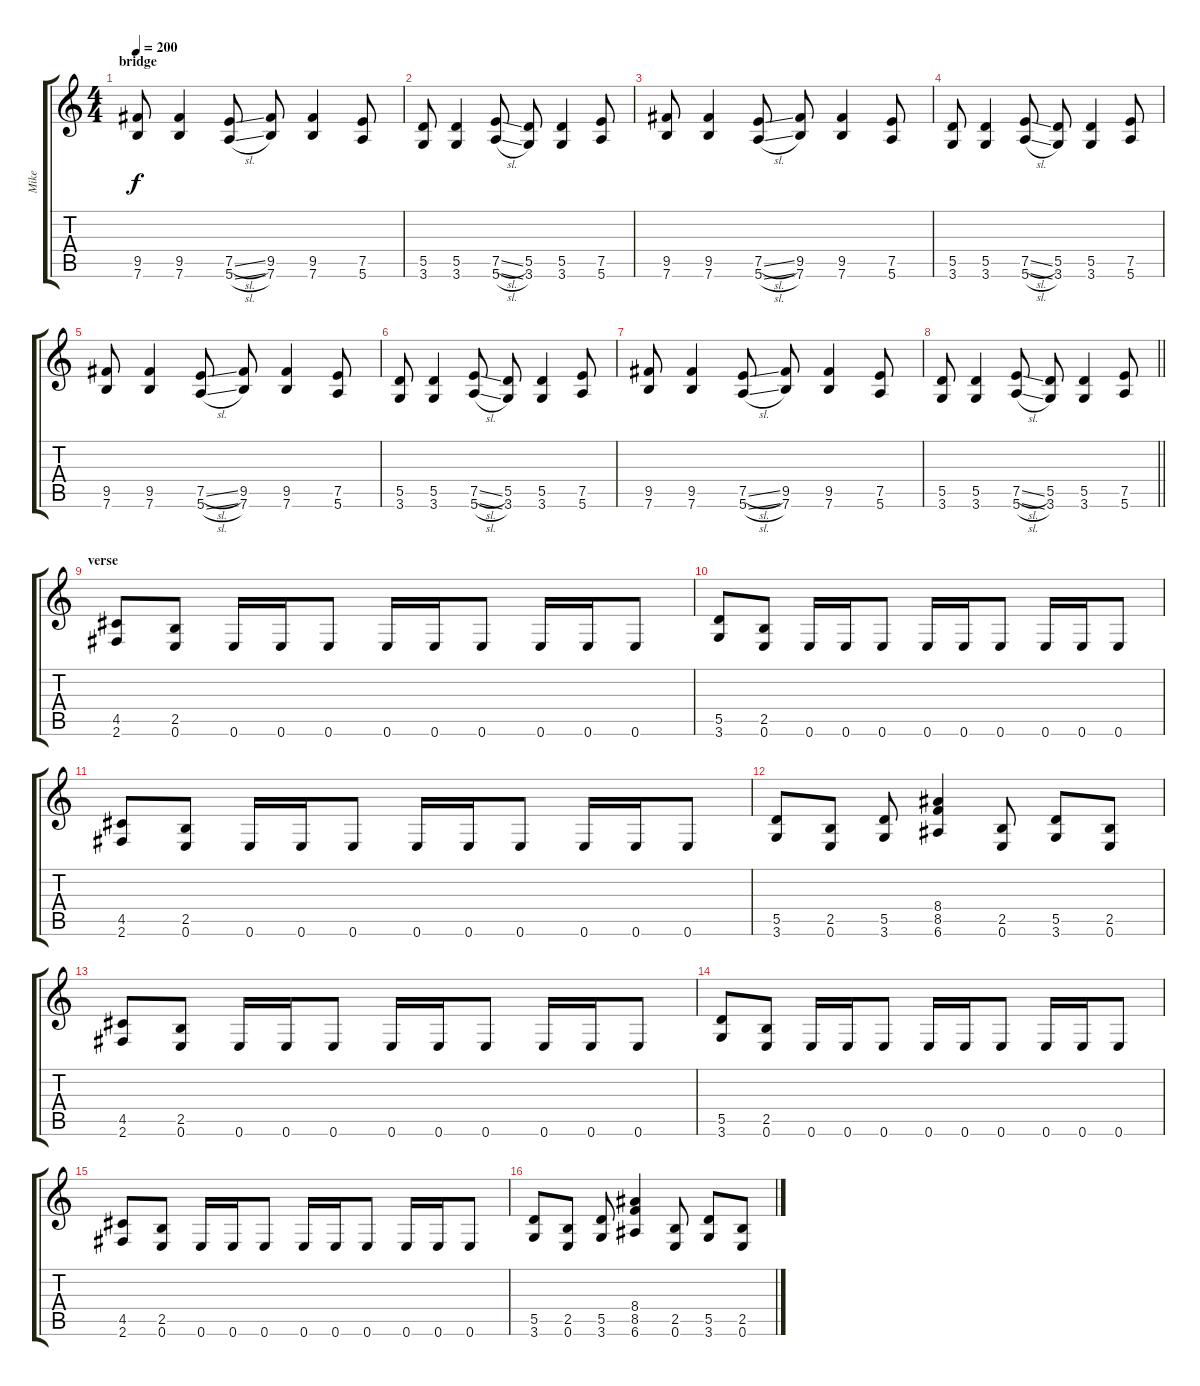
\track ("Mike" "Mike") {instrument overdrivenguitar}
\staff {score tabs}
\tuning (E4 B3 G3 D3 A2 E2) {hide}
\ts (4 4)
\section ("" "bridge")
\tempo 200
\clef g2
\ks c
(9.5 7.6).8{dy f} (9.5 7.6).4 (7.5{sl} 5.6{sl}).8 (9.5 7.6).8 (9.5 7.6).4 (7.5 5.6).8 |
(5.5 3.6).8 (5.5 3.6).4 (7.5{sl} 5.6{sl}).8 (5.5 3.6).8 (5.5 3.6).4 (7.5 5.6).8 |
(9.5 7.6).8 (9.5 7.6).4 (7.5{sl} 5.6{sl}).8 (9.5 7.6).8 (9.5 7.6).4 (7.5 5.6).8 |
(5.5 3.6).8 (5.5 3.6).4 (7.5{sl} 5.6{sl}).8 (5.5 3.6).8 (5.5 3.6).4 (7.5 5.6).8 |
(9.5 7.6).8 (9.5 7.6).4 (7.5{sl} 5.6{sl}).8 (9.5 7.6).8 (9.5 7.6).4 (7.5 5.6).8 |
(5.5 3.6).8 (5.5 3.6).4 (7.5{sl} 5.6{sl}).8 (5.5 3.6).8 (5.5 3.6).4 (7.5 5.6).8 |
(9.5 7.6).8 (9.5 7.6).4 (7.5{sl} 5.6{sl}).8 (9.5 7.6).8 (9.5 7.6).4 (7.5 5.6).8 |
\barLineRight lightlight
(5.5 3.6).8 (5.5 3.6).4 (7.5{sl} 5.6{sl}).8 (5.5 3.6).8 (5.5 3.6).4 (7.5 5.6).8 |
\section ("" "verse")
(4.5 2.6).8 (2.5 0.6).8 0.6.16 0.6.16 0.6.8 0.6.16 0.6.16 0.6.8 0.6.16 0.6.16 0.6.8 |
(5.5 3.6).8 (2.5 0.6).8 0.6.16 0.6.16 0.6.8 0.6.16 0.6.16 0.6.8 0.6.16 0.6.16 0.6.8 |
(4.5 2.6).8 (2.5 0.6).8 0.6.16 0.6.16 0.6.8 0.6.16 0.6.16 0.6.8 0.6.16 0.6.16 0.6.8 |
(5.5 3.6).8 (2.5 0.6).8 (5.5 3.6).8 (8.4 8.5 6.6).4 (2.5 0.6).8 (5.5 3.6).8 (2.5 0.6).8 |
(4.5 2.6).8 (2.5 0.6).8 0.6.16 0.6.16 0.6.8 0.6.16 0.6.16 0.6.8 0.6.16 0.6.16 0.6.8 |
(5.5 3.6).8 (2.5 0.6).8 0.6.16 0.6.16 0.6.8 0.6.16 0.6.16 0.6.8 0.6.16 0.6.16 0.6.8 |
(4.5 2.6).8 (2.5 0.6).8 0.6.16 0.6.16 0.6.8 0.6.16 0.6.16 0.6.8 0.6.16 0.6.16 0.6.8 |
(5.5 3.6).8 (2.5 0.6).8 (5.5 3.6).8 (8.4 8.5 6.6).4 (2.5 0.6).8 (5.5 3.6).8 (2.5 0.6).8
